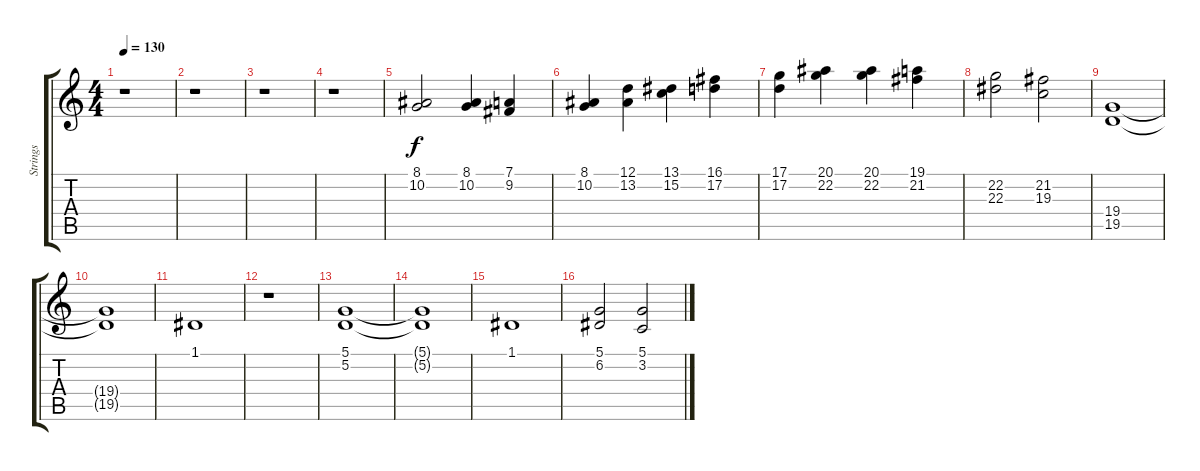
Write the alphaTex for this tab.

\track ("Strings" "Strings") {instrument stringensemble1}
\staff {score tabs}
\tuning (D4 A3 F3 C3 G2 D2) {hide}
\ts (4 4)
\tempo 130
\clef g2
\ks c
r.1{dy f} |
r.1 |
r.1 |
r.1 |
(8.1 10.2).2 (8.1 10.2).4 (7.1 9.2).4 |
(8.1 10.2).4 (12.1 13.2).4 (13.1 15.2).4 (16.1 17.2).4 |
(17.1 17.2).4 (20.1 22.2).4 (20.1 22.2).4 (19.1 21.2).4 |
(22.2 22.3).2 (21.2 19.3).2 |
(19.4 19.5).1 |
(19.4{t} 19.5{t}).1 |
1.1.1 |
r.1 |
(5.1 5.2).1 |
(5.1{t} 5.2{t}).1 |
1.1.1 |
(5.1 6.2).2 (5.1 3.2).2
